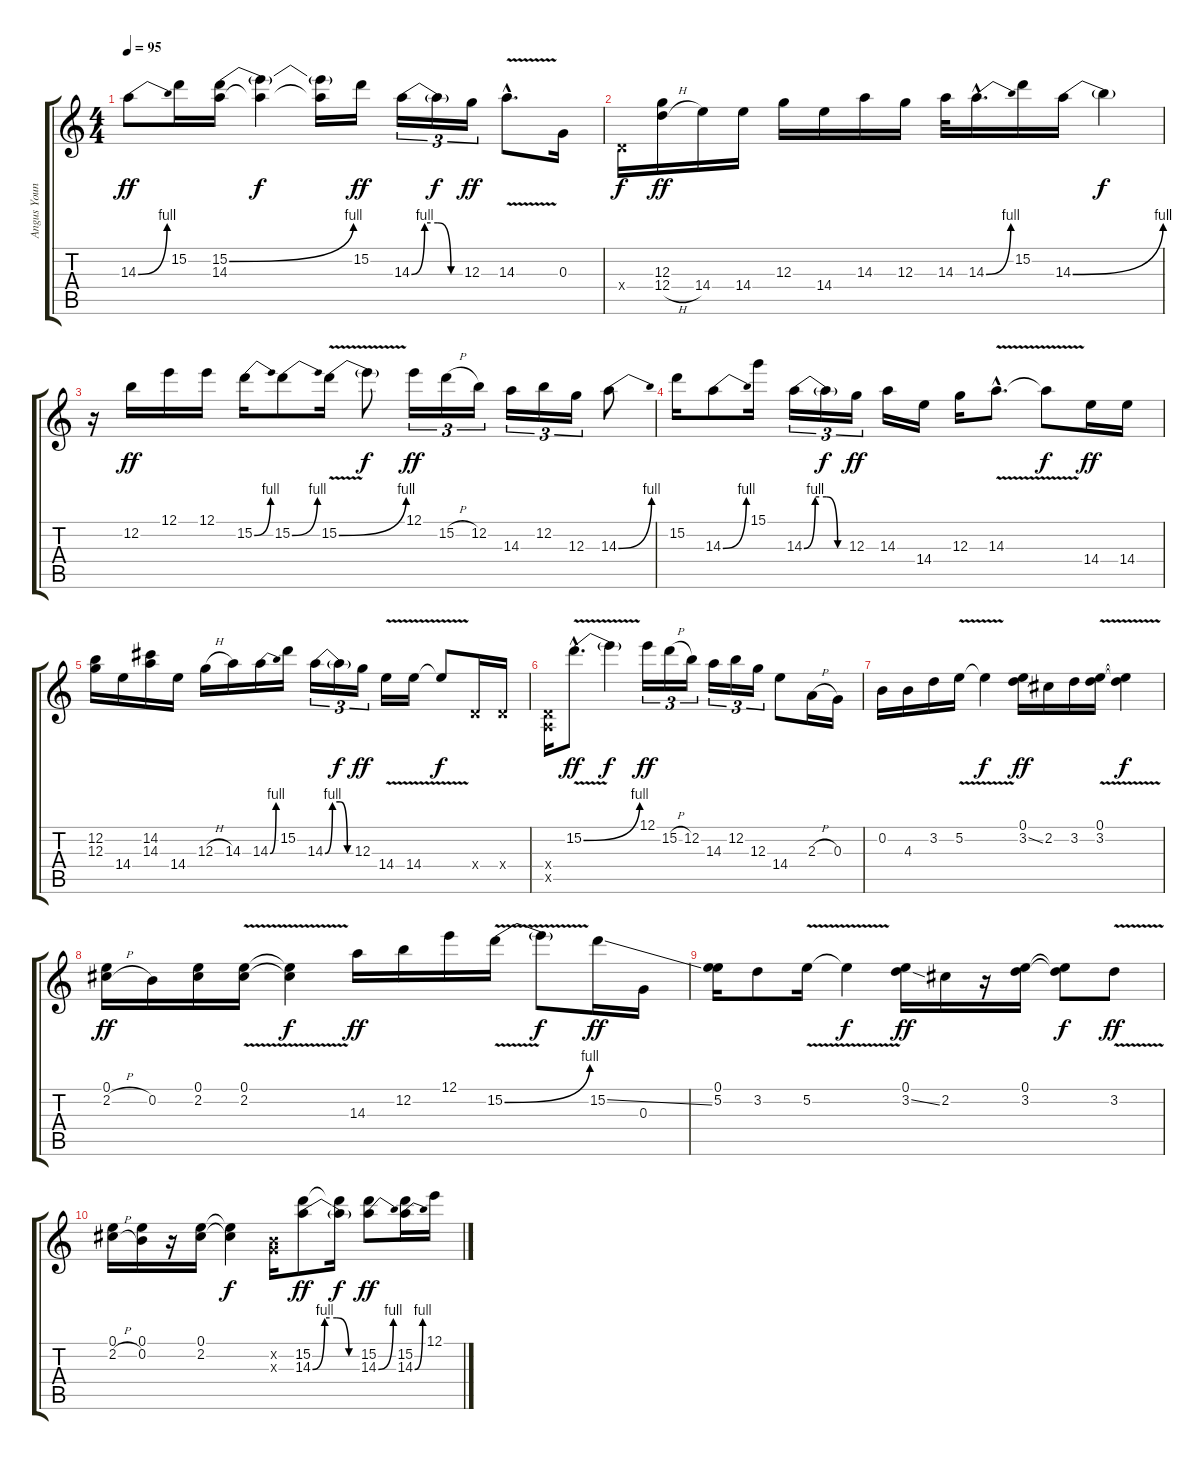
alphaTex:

\track ("Angus Young solo" "Angus Youn") {instrument overdrivenguitar}
\staff {score tabs}
\tuning (E4 B3 G3 D3 A2 E2) {hide}
\ts (4 4)
\tempo 95
\clef g2
\ks c
14.3{be (bend 0 0 60 4)}.8{dy ff} 15.2.16 (15.2{be (bend 0 0 60 4)} 14.3).16 (15.2{t} 14.3{t}).4{dy f} (15.2{t} 14.3{t}).16 15.2.16{dy ff} 14.3{be (custom 0 0 15 4 30 4 45 0 60 0)}.16{tu (3 2)} 14.3{t}.16{tu (3 2) dy f} 12.3.16{tu (3 2) dy ff} 14.3{v hac}.8{d} 0.3.16 |
0.4{x}.16{dy f} (12.3 12.4{h}).16{dy ff} 14.4.16 14.4.16 12.3.16 14.4.16 14.3.16 12.3.16 14.3.32 14.3{be (bend 0 0 60 4) hac}.16{d} 15.2.16 14.3{be (bend 0 0 60 4)}.16 14.3{t}.4{dy f} |
r.16 12.2.16{dy ff} 12.1.16 12.1.16 15.2{be (bend 0 0 60 4)}.16 15.2{be (bend 0 0 60 4)}.8 15.2{be (bend 0 0 60 4) v}.16 15.2{t}.8{dy f} 12.1.16{tu (3 2) dy ff} 15.2{h}.16{tu (3 2)} 12.2.16{tu (3 2)} 14.3.16{tu (3 2)} 12.2.16{tu (3 2)} 12.3.16{tu (3 2)} 14.3{be (bend 0 0 60 4)}.8 |
15.2.16 14.3{be (bend 0 0 60 4)}.8 15.1.16 14.3{be (custom 0 0 15 4 30 4 45 0 60 0)}.16{tu (3 2)} 14.3{t}.16{tu (3 2) dy f} 12.3.16{tu (3 2) dy ff} 14.3.16 14.4.16 12.3.16 14.3{v hac}.8{d} 14.3{t}.8{dy f} 14.4.16{dy ff} 14.4.16 |
(12.2 12.3).16 14.4.16 (14.2 14.3).16 14.4.16 12.3{h}.16 14.3.16 14.3{be (bend 0 0 60 4)}.16 15.2.16 14.3{be (custom 0 0 15 4 30 4 45 0 60 0)}.16{tu (3 2)} 14.3{t}.16{tu (3 2) dy f} 12.3.16{tu (3 2) dy ff} 14.4{v}.16 14.4{v}.16 14.4{t}.8{dy f} 0.4{x}.16 0.4{x}.16 |
(0.4{x} 0.5{x}).16 15.2{be (bend 0 0 60 4) v hac}.8{d dy ff} 15.2{t}.4{dy f} 12.1.16{tu (3 2) dy ff} 15.2{h}.16{tu (3 2)} 12.2.16{tu (3 2)} 14.3.16{tu (3 2)} 12.2.16{tu (3 2)} 12.3.16{tu (3 2)} 14.4.8 2.3{h}.16 0.3.16 |
0.2.16 4.3.16 3.2.16 5.2{v}.16 5.2{t}.4{dy f} (0.1 3.2{ss}).16{dy ff} 2.2.16 3.2.16 (0.1{v} 3.2{v}).16 (0.1{t} 3.2{t}).4{dy f} |
(0.1 2.2{h}).16{dy ff} 0.2.16 (0.1 2.2).16 (0.1{v} 2.2{v}).16 (0.1{t} 2.2{t}).4{dy f} 14.3.16{dy ff} 12.2.16 12.1.16 15.2{be (bend 0 0 60 4) v}.16 15.2{t}.8{dy f} 15.2{ss}.16{dy ff} 0.3.16 |
(0.1 5.2).16 3.2.8 5.2{v}.16 5.2{t}.4{dy f} (0.1 3.2{ss}).16{dy ff} 2.2.16 r.16 (0.1 3.2).16 (0.1{t} 3.2{t}).8{dy f} 3.2{v}.8{dy ff} |
(0.1 2.2{h}).16 (0.1 0.2).16 r.16 (0.1 2.2).16 (0.1{t} 2.2{t}).4{dy f} (0.2{x} 0.3{x}).16 (15.2 14.3{be (custom 0 0 15 4 30 4 45 0 60 0)}).8{dy ff} (15.2{t} 14.3{t}).16{dy f} (15.2 14.3{be (bend 0 0 60 4)}).8{dy ff} (15.2 14.3{be (bend 0 0 60 4)}).16 12.1.16
